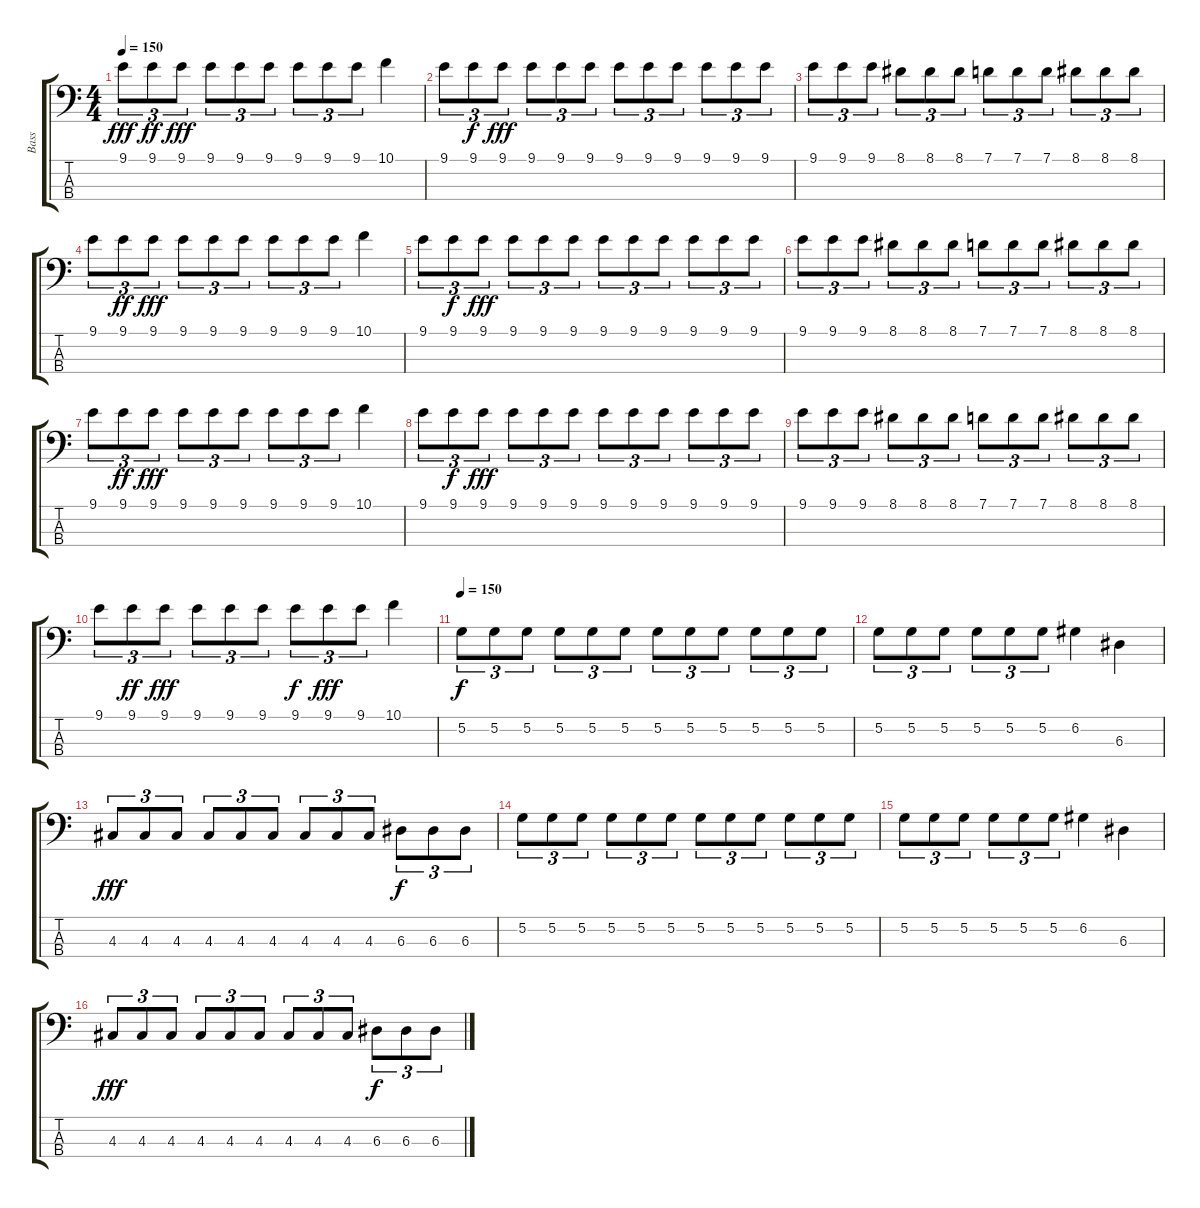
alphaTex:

\track ("Bass" "Bass") {instrument electricbasspick}
\staff {score tabs}
\tuning (G2 D2 A1 E1) {hide}
\ts (4 4)
\tempo 150
\clef f4
\ks c
9.1.8{tu (3 2) dy fff} 9.1.8{tu (3 2) dy ff} 9.1.8{tu (3 2) dy fff} 9.1.8{tu (3 2)} 9.1.8{tu (3 2)} 9.1.8{tu (3 2)} 9.1.8{tu (3 2)} 9.1.8{tu (3 2)} 9.1.8{tu (3 2)} 10.1.4 |
9.1.8{tu (3 2)} 9.1.8{tu (3 2) dy f} 9.1.8{tu (3 2) dy fff} 9.1.8{tu (3 2)} 9.1.8{tu (3 2)} 9.1.8{tu (3 2)} 9.1.8{tu (3 2)} 9.1.8{tu (3 2)} 9.1.8{tu (3 2)} 9.1.8{tu (3 2)} 9.1.8{tu (3 2)} 9.1.8{tu (3 2)} |
9.1.8{tu (3 2)} 9.1.8{tu (3 2)} 9.1.8{tu (3 2)} 8.1.8{tu (3 2)} 8.1.8{tu (3 2)} 8.1.8{tu (3 2)} 7.1.8{tu (3 2)} 7.1.8{tu (3 2)} 7.1.8{tu (3 2)} 8.1.8{tu (3 2)} 8.1.8{tu (3 2)} 8.1.8{tu (3 2)} |
9.1.8{tu (3 2)} 9.1.8{tu (3 2) dy ff} 9.1.8{tu (3 2) dy fff} 9.1.8{tu (3 2)} 9.1.8{tu (3 2)} 9.1.8{tu (3 2)} 9.1.8{tu (3 2)} 9.1.8{tu (3 2)} 9.1.8{tu (3 2)} 10.1.4 |
9.1.8{tu (3 2)} 9.1.8{tu (3 2) dy f} 9.1.8{tu (3 2) dy fff} 9.1.8{tu (3 2)} 9.1.8{tu (3 2)} 9.1.8{tu (3 2)} 9.1.8{tu (3 2)} 9.1.8{tu (3 2)} 9.1.8{tu (3 2)} 9.1.8{tu (3 2)} 9.1.8{tu (3 2)} 9.1.8{tu (3 2)} |
9.1.8{tu (3 2)} 9.1.8{tu (3 2)} 9.1.8{tu (3 2)} 8.1.8{tu (3 2)} 8.1.8{tu (3 2)} 8.1.8{tu (3 2)} 7.1.8{tu (3 2)} 7.1.8{tu (3 2)} 7.1.8{tu (3 2)} 8.1.8{tu (3 2)} 8.1.8{tu (3 2)} 8.1.8{tu (3 2)} |
9.1.8{tu (3 2)} 9.1.8{tu (3 2) dy ff} 9.1.8{tu (3 2) dy fff} 9.1.8{tu (3 2)} 9.1.8{tu (3 2)} 9.1.8{tu (3 2)} 9.1.8{tu (3 2)} 9.1.8{tu (3 2)} 9.1.8{tu (3 2)} 10.1.4 |
9.1.8{tu (3 2)} 9.1.8{tu (3 2) dy f} 9.1.8{tu (3 2) dy fff} 9.1.8{tu (3 2)} 9.1.8{tu (3 2)} 9.1.8{tu (3 2)} 9.1.8{tu (3 2)} 9.1.8{tu (3 2)} 9.1.8{tu (3 2)} 9.1.8{tu (3 2)} 9.1.8{tu (3 2)} 9.1.8{tu (3 2)} |
9.1.8{tu (3 2)} 9.1.8{tu (3 2)} 9.1.8{tu (3 2)} 8.1.8{tu (3 2)} 8.1.8{tu (3 2)} 8.1.8{tu (3 2)} 7.1.8{tu (3 2)} 7.1.8{tu (3 2)} 7.1.8{tu (3 2)} 8.1.8{tu (3 2)} 8.1.8{tu (3 2)} 8.1.8{tu (3 2)} |
9.1.8{tu (3 2)} 9.1.8{tu (3 2) dy ff} 9.1.8{tu (3 2) dy fff} 9.1.8{tu (3 2)} 9.1.8{tu (3 2)} 9.1.8{tu (3 2)} 9.1.8{tu (3 2) dy f} 9.1.8{tu (3 2) dy fff} 9.1.8{tu (3 2)} 10.1.4 |
\tempo 150
5.2.8{tu (3 2) dy f} 5.2.8{tu (3 2)} 5.2.8{tu (3 2)} 5.2.8{tu (3 2)} 5.2.8{tu (3 2)} 5.2.8{tu (3 2)} 5.2.8{tu (3 2)} 5.2.8{tu (3 2)} 5.2.8{tu (3 2)} 5.2.8{tu (3 2)} 5.2.8{tu (3 2)} 5.2.8{tu (3 2)} |
5.2.8{tu (3 2)} 5.2.8{tu (3 2)} 5.2.8{tu (3 2)} 5.2.8{tu (3 2)} 5.2.8{tu (3 2)} 5.2.8{tu (3 2)} 6.2.4 6.3.4 |
4.3.8{tu (3 2) dy fff} 4.3.8{tu (3 2)} 4.3.8{tu (3 2)} 4.3.8{tu (3 2)} 4.3.8{tu (3 2)} 4.3.8{tu (3 2)} 4.3.8{tu (3 2)} 4.3.8{tu (3 2)} 4.3.8{tu (3 2)} 6.3.8{tu (3 2) dy f} 6.3.8{tu (3 2)} 6.3.8{tu (3 2)} |
5.2.8{tu (3 2)} 5.2.8{tu (3 2)} 5.2.8{tu (3 2)} 5.2.8{tu (3 2)} 5.2.8{tu (3 2)} 5.2.8{tu (3 2)} 5.2.8{tu (3 2)} 5.2.8{tu (3 2)} 5.2.8{tu (3 2)} 5.2.8{tu (3 2)} 5.2.8{tu (3 2)} 5.2.8{tu (3 2)} |
5.2.8{tu (3 2)} 5.2.8{tu (3 2)} 5.2.8{tu (3 2)} 5.2.8{tu (3 2)} 5.2.8{tu (3 2)} 5.2.8{tu (3 2)} 6.2.4 6.3.4 |
4.3.8{tu (3 2) dy fff} 4.3.8{tu (3 2)} 4.3.8{tu (3 2)} 4.3.8{tu (3 2)} 4.3.8{tu (3 2)} 4.3.8{tu (3 2)} 4.3.8{tu (3 2)} 4.3.8{tu (3 2)} 4.3.8{tu (3 2)} 6.3.8{tu (3 2) dy f} 6.3.8{tu (3 2)} 6.3.8{tu (3 2)}
